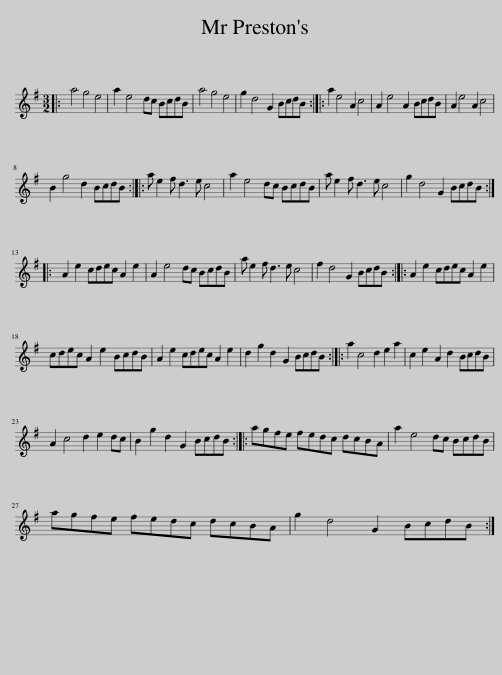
X:1
L:1/8
M:3/2
I:linebreak $
K:G
V:1 treble
V:1
|: a4 g4 e4 | a2 e4 dc BcdB | a4 g4 e4 | g2 d4 G2 BcdB :: a2 e4 A2 c4 | %5
 A2 e4 A2 BcdB | A2 e4 A2 c4 |$ B2 g4 d2 BcdB :: a e2 f d3 e c4 | a2 e4 dc BcdB | %10
 a e2 f d3 e c4 | g2 d4 G2 BcdB ::$ A2 e2 cdec A2 e2 | A2 e4 dc BcdB | a e2 f d3 e c4 | %15
 f2 d4 G2 BcdB :: A2 e2 cdec A2 e2 |$ cdec A2 e2 BcdB | A2 e2 cdec A2 e2 | d2 g2 d2 G2 BcdB :: %20
 a2 c4 d2 e2 a2 | c2 e2 A2 d2 BcdB |$ A2 c4 d2 e2 dc | B2 g2 d2 G2 BcdB :: agfe fedc dcBA | %25
 a2 e4 dc BcdB |$ agfe fedc dcBA | g2 d4 G2 BcdB :| %28
